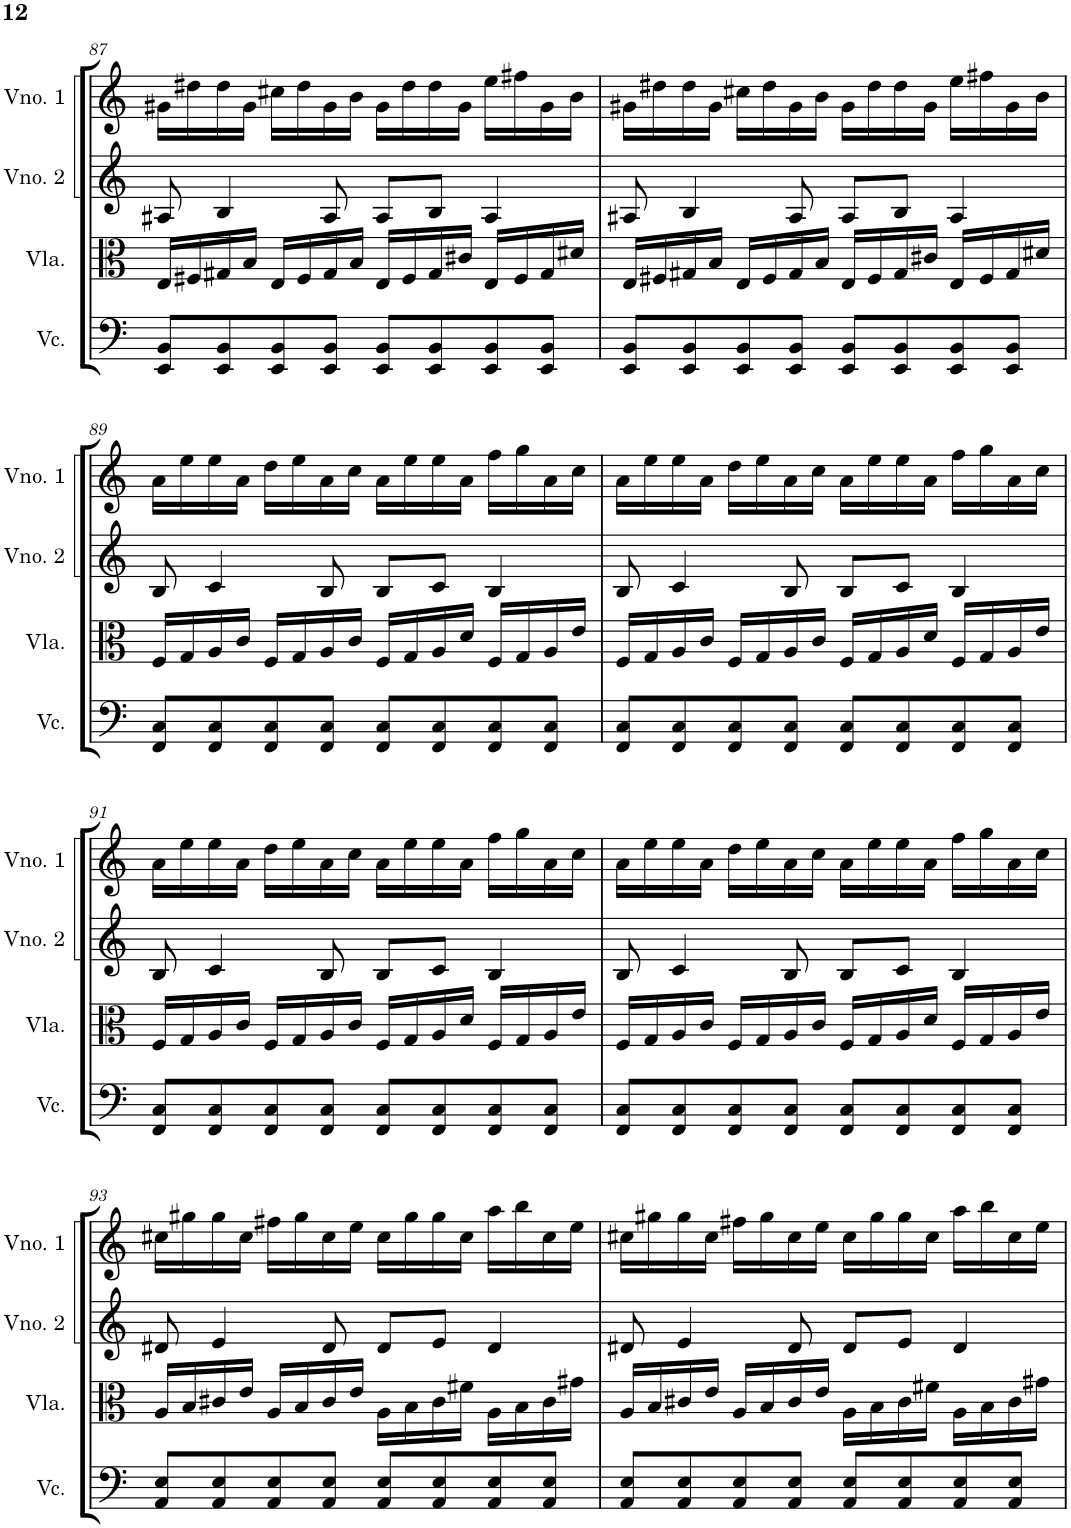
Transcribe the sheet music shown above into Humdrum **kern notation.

**kern	**kern	**kern	**kern
*part4	*part3	*part2	*part1
*staff4	*staff3	*staff2	*staff1
*I"Violoncelo	*I"Viola	*I"Violino 2	*I"Violino 1
*I'Vc.	*I'Vla.	*I'Vno. 2	*I'Vno. 1
!!LO:PB:g=z
*clefF4	*clefC3	*clefG2	*clefG2
*k[]	*k[]	*k[]	*k[]
*M4/4	*M4/4	*M4/4	*M4/4
=87	=87	=87	=87
8EE/ 8BB/L	16E/LL	8A#X/	16g#X\LL
.	16F#X/	.	16dd#X\
8EE/ 8BB/	16G#X/	4B/	16dd#\
.	16B/JJ	.	16g#\JJ
8EE/ 8BB/	16E/LL	.	16cc#X\LL
.	16F#/	.	16dd#\
8EE/ 8BB/J	16G#/	8A#/	16g#\
.	16B/JJ	.	16b\JJ
8EE/ 8BB/L	16E/LL	8A#/L	16g#\LL
.	16F#/	.	16dd#\
8EE/ 8BB/	16G#/	8B/J	16dd#\
.	16c#X/JJ	.	16g#\JJ
8EE/ 8BB/	16E/LL	4A#/	16ee\LL
.	16F#/	.	16ff#X\
8EE/ 8BB/J	16G#/	.	16g#\
.	16d#X/JJ	.	16b\JJ
=88	=88	=88	=88
8EE/ 8BB/L	16E/LL	8A#X/	16g#X\LL
.	16F#X/	.	16dd#X\
8EE/ 8BB/	16G#X/	4B/	16dd#\
.	16B/JJ	.	16g#\JJ
8EE/ 8BB/	16E/LL	.	16cc#X\LL
.	16F#/	.	16dd#\
8EE/ 8BB/J	16G#/	8A#/	16g#\
.	16B/JJ	.	16b\JJ
8EE/ 8BB/L	16E/LL	8A#/L	16g#\LL
.	16F#/	.	16dd#\
8EE/ 8BB/	16G#/	8B/J	16dd#\
.	16c#X/JJ	.	16g#\JJ
8EE/ 8BB/	16E/LL	4A#/	16ee\LL
.	16F#/	.	16ff#X\
8EE/ 8BB/J	16G#/	.	16g#\
.	16d#X/JJ	.	16b\JJ
!!LO:LB:g=z
=89	=89	=89	=89
8FF/ 8C/L	16F/LL	8B/	16a\LL
.	16G/	.	16ee\
8FF/ 8C/	16A/	4c/	16ee\
.	16c/JJ	.	16a\JJ
8FF/ 8C/	16F/LL	.	16dd\LL
.	16G/	.	16ee\
8FF/ 8C/J	16A/	8B/	16a\
.	16c/JJ	.	16cc\JJ
8FF/ 8C/L	16F/LL	8B/L	16a\LL
.	16G/	.	16ee\
8FF/ 8C/	16A/	8c/J	16ee\
.	16d/JJ	.	16a\JJ
8FF/ 8C/	16F/LL	4B/	16ff\LL
.	16G/	.	16gg\
8FF/ 8C/J	16A/	.	16a\
.	16e/JJ	.	16cc\JJ
=90	=90	=90	=90
8FF/ 8C/L	16F/LL	8B/	16a\LL
.	16G/	.	16ee\
8FF/ 8C/	16A/	4c/	16ee\
.	16c/JJ	.	16a\JJ
8FF/ 8C/	16F/LL	.	16dd\LL
.	16G/	.	16ee\
8FF/ 8C/J	16A/	8B/	16a\
.	16c/JJ	.	16cc\JJ
8FF/ 8C/L	16F/LL	8B/L	16a\LL
.	16G/	.	16ee\
8FF/ 8C/	16A/	8c/J	16ee\
.	16d/JJ	.	16a\JJ
8FF/ 8C/	16F/LL	4B/	16ff\LL
.	16G/	.	16gg\
8FF/ 8C/J	16A/	.	16a\
.	16e/JJ	.	16cc\JJ
!!LO:LB:g=z
=91	=91	=91	=91
8FF/ 8C/L	16F/LL	8B/	16a\LL
.	16G/	.	16ee\
8FF/ 8C/	16A/	4c/	16ee\
.	16c/JJ	.	16a\JJ
8FF/ 8C/	16F/LL	.	16dd\LL
.	16G/	.	16ee\
8FF/ 8C/J	16A/	8B/	16a\
.	16c/JJ	.	16cc\JJ
8FF/ 8C/L	16F/LL	8B/L	16a\LL
.	16G/	.	16ee\
8FF/ 8C/	16A/	8c/J	16ee\
.	16d/JJ	.	16a\JJ
8FF/ 8C/	16F/LL	4B/	16ff\LL
.	16G/	.	16gg\
8FF/ 8C/J	16A/	.	16a\
.	16e/JJ	.	16cc\JJ
=92	=92	=92	=92
8FF/ 8C/L	16F/LL	8B/	16a\LL
.	16G/	.	16ee\
8FF/ 8C/	16A/	4c/	16ee\
.	16c/JJ	.	16a\JJ
8FF/ 8C/	16F/LL	.	16dd\LL
.	16G/	.	16ee\
8FF/ 8C/J	16A/	8B/	16a\
.	16c/JJ	.	16cc\JJ
8FF/ 8C/L	16F/LL	8B/L	16a\LL
.	16G/	.	16ee\
8FF/ 8C/	16A/	8c/J	16ee\
.	16d/JJ	.	16a\JJ
8FF/ 8C/	16F/LL	4B/	16ff\LL
.	16G/	.	16gg\
8FF/ 8C/J	16A/	.	16a\
.	16e/JJ	.	16cc\JJ
!!LO:LB:g=z
=93	=93	=93	=93
8AA/ 8E/L	16A/LL	8d#X/	16cc#X\LL
.	16B/	.	16gg#X\
8AA/ 8E/	16c#X/	4e/	16gg#\
.	16e/JJ	.	16cc#\JJ
8AA/ 8E/	16A/LL	.	16ff#X\LL
.	16B/	.	16gg#\
8AA/ 8E/J	16c#/	8d#/	16cc#\
.	16e/JJ	.	16ee\JJ
8AA/ 8E/L	16A\LL	8d#/L	16cc#\LL
.	16B\	.	16gg#\
8AA/ 8E/	16c#\	8e/J	16gg#\
.	16f#X\JJ	.	16cc#\JJ
8AA/ 8E/	16A\LL	4d#/	16aa\LL
.	16B\	.	16bb\
8AA/ 8E/J	16c#\	.	16cc#\
.	16g#X\JJ	.	16ee\JJ
=94	=94	=94	=94
8AA/ 8E/L	16A/LL	8d#X/	16cc#X\LL
.	16B/	.	16gg#X\
8AA/ 8E/	16c#X/	4e/	16gg#\
.	16e/JJ	.	16cc#\JJ
8AA/ 8E/	16A/LL	.	16ff#X\LL
.	16B/	.	16gg#\
8AA/ 8E/J	16c#/	8d#/	16cc#\
.	16e/JJ	.	16ee\JJ
8AA/ 8E/L	16A\LL	8d#/L	16cc#\LL
.	16B\	.	16gg#\
8AA/ 8E/	16c#\	8e/J	16gg#\
.	16f#X\JJ	.	16cc#\JJ
8AA/ 8E/	16A\LL	4d#/	16aa\LL
.	16B\	.	16bb\
8AA/ 8E/J	16c#\	.	16cc#\
.	16g#X\JJ	.	16ee\JJ
=	=	=	=
*-	*-	*-	*-
